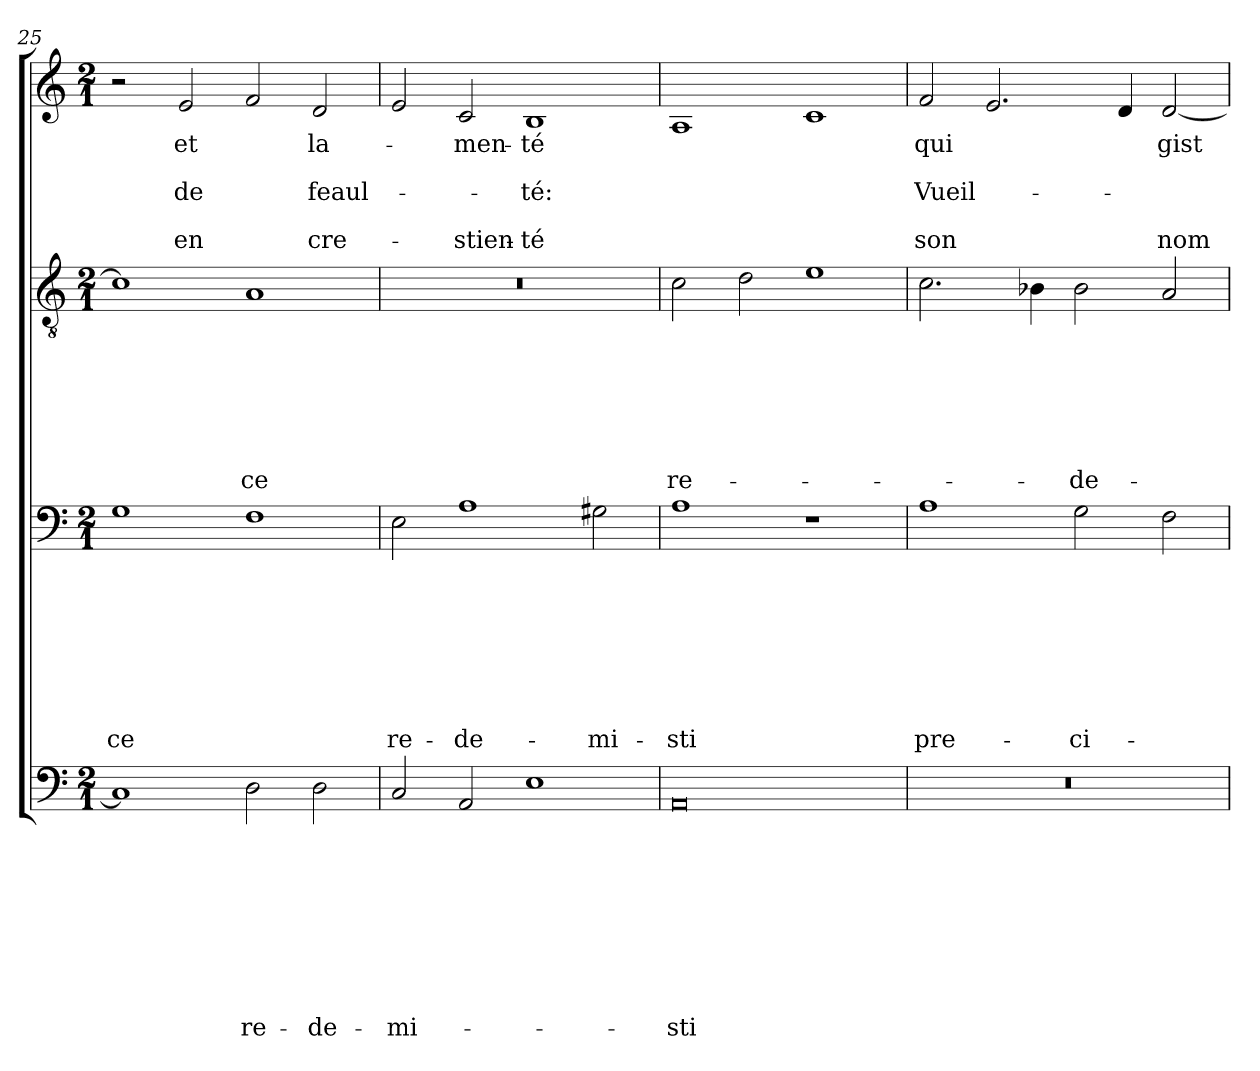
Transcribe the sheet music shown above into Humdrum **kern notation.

**kern	**text	**text	**text	**text	**text	**text	**text	**text	**text	**kern	**text	**text	**text	**text	**text	**text	**text	**text	**kern	**text	**text	**text	**text	**text	**text	**text	**kern	**text	**text	**text	**text	**text
*part4	*part4	*part4	*part4	*part4	*part4	*part4	*part4	*part4	*part4	*part3	*part3	*part3	*part3	*part3	*part3	*part3	*part3	*part3	*part2	*part2	*part2	*part2	*part2	*part2	*part2	*part2	*part1	*part1	*part1	*part1	*part1	*part1
*staff4	*staff4	*staff4	*staff4	*staff4	*staff4	*staff4	*staff4	*staff4	*staff4	*staff3	*staff3	*staff3	*staff3	*staff3	*staff3	*staff3	*staff3	*staff3	*staff2	*staff2	*staff2	*staff2	*staff2	*staff2	*staff2	*staff2	*staff1	*staff1	*staff1	*staff1	*staff1	*staff1
*clefF4	*	*	*	*	*	*	*	*	*	*clefF4	*	*	*	*	*	*	*	*	*clefGv2	*	*	*	*	*	*	*	*clefG2	*	*	*	*	*
*k[]	*	*	*	*	*	*	*	*	*	*k[]	*	*	*	*	*	*	*	*	*k[]	*	*	*	*	*	*	*	*k[]	*	*	*	*	*
*C:	*	*	*	*	*	*	*	*	*	*C:	*	*	*	*	*	*	*	*	*C:	*	*	*	*	*	*	*	*C:	*	*	*	*	*
*M2/1	*	*	*	*	*	*	*	*	*	*M2/1	*	*	*	*	*	*	*	*	*M2/1	*	*	*	*	*	*	*	*M2/1	*	*	*	*	*
=25	=25	=25	=25	=25	=25	=25	=25	=25	=25	=25	=25	=25	=25	=25	=25	=25	=25	=25	=25	=25	=25	=25	=25	=25	=25	=25	=25	=25	=25	=25	=25	=25
!	!	!	!	!	!	!	!	!	!	!	!	!	!	!	!	!	!	!LO:LY:b	!	!	!	!	!	!	!	!	!	!	!	!	!	!
1C]	.	.	.	.	.	.	.	.	.	1G	.	.	.	.	.	.	.	-ce	1c]	.	.	.	.	.	.	.	2r	.	.	.	.	.
!	!	!	!	!	!	!	!	!	!	!	!	!	!	!	!	!	!	!	!	!	!	!	!	!	!	!	!	!LO:LY:b	!	!LO:LY:b	!	!LO:LY:b
.	.	.	.	.	.	.	.	.	.	.	.	.	.	.	.	.	.	.	.	.	.	.	.	.	.	.	2e/	et	.	de	.	en
!	!	!	!	!	!	!	!	!	!LO:LY:b	!	!	!	!	!	!	!	!	!	!	!	!	!	!	!	!	!LO:LY:b	!	!	!	!	!	!
2D\	.	.	.	.	.	.	.	.	re-	1F	.	.	.	.	.	.	.	.	1A	.	.	.	.	.	.	-ce	2f/	.	.	.	.	.
!	!	!	!	!	!	!	!	!	!LO:LY:b	!	!	!	!	!	!	!	!	!	!	!	!	!	!	!	!	!	!	!LO:LY:b	!	!LO:LY:b	!	!LO:LY:b
2D\	.	.	.	.	.	.	.	.	-de-	.	.	.	.	.	.	.	.	.	.	.	.	.	.	.	.	.	2d/	la-	.	feaul-	.	cre-
!!LO:LB:g=z
=26	=26	=26	=26	=26	=26	=26	=26	=26	=26	=26	=26	=26	=26	=26	=26	=26	=26	=26	=26	=26	=26	=26	=26	=26	=26	=26	=26	=26	=26	=26	=26	=26
!	!	!	!	!	!	!	!	!	!LO:LY:b	!	!	!	!	!	!	!	!	!LO:LY:b	!	!	!	!	!	!	!	!	!	!	!	!	!	!
2C/	.	.	.	.	.	.	.	.	-mi-	2E\	.	.	.	.	.	.	.	re-	0r	.	.	.	.	.	.	.	2e/	.	.	.	.	.
!	!	!	!	!	!	!	!	!	!	!	!	!	!	!	!	!	!	!LO:LY:b	!	!	!	!	!	!	!	!	!	!LO:LY:b	!	!	!	!LO:LY:b
2AA/	.	.	.	.	.	.	.	.	.	1A	.	.	.	.	.	.	.	-de-	.	.	.	.	.	.	.	.	2c/	-men-	.	.	.	-stien-
!	!	!	!	!	!	!	!	!	!	!	!	!	!	!	!	!	!	!	!	!	!	!	!	!	!	!	!	!LO:LY:b	!	!LO:LY:b	!	!LO:LY:b
1E	.	.	.	.	.	.	.	.	.	.	.	.	.	.	.	.	.	.	.	.	.	.	.	.	.	.	1B	-té	.	-té:	.	-té
!	!	!	!	!	!	!	!	!	!	!	!	!	!	!	!	!	!	!LO:LY:b	!	!	!	!	!	!	!	!	!	!	!	!	!	!
.	.	.	.	.	.	.	.	.	.	2G#\	.	.	.	.	.	.	.	-mi-	.	.	.	.	.	.	.	.	.	.	.	.	.	.
=27	=27	=27	=27	=27	=27	=27	=27	=27	=27	=27	=27	=27	=27	=27	=27	=27	=27	=27	=27	=27	=27	=27	=27	=27	=27	=27	=27	=27	=27	=27	=27	=27
!	!	!	!	!	!	!	!	!	!LO:LY:b	!	!	!	!	!	!	!	!	!LO:LY:b	!	!	!	!	!	!	!	!LO:LY:b	!	!	!	!	!	!
0AA	.	.	.	.	.	.	.	.	-sti	1A	.	.	.	.	.	.	.	-sti	2c\	.	.	.	.	.	.	re-	1A	.	.	.	.	.
.	.	.	.	.	.	.	.	.	.	.	.	.	.	.	.	.	.	.	2d\	.	.	.	.	.	.	.	.	.	.	.	.	.
.	.	.	.	.	.	.	.	.	.	1r	.	.	.	.	.	.	.	.	1e	.	.	.	.	.	.	.	1c	.	.	.	.	.
=28	=28	=28	=28	=28	=28	=28	=28	=28	=28	=28	=28	=28	=28	=28	=28	=28	=28	=28	=28	=28	=28	=28	=28	=28	=28	=28	=28	=28	=28	=28	=28	=28
!	!	!	!	!	!	!	!	!	!	!	!	!	!	!	!	!	!	!LO:LY:b	!	!	!	!	!	!	!	!	!	!LO:LY:b	!	!LO:LY:b	!	!LO:LY:b
0r	.	.	.	.	.	.	.	.	.	1A	.	.	.	.	.	.	.	pre-	2.c\	.	.	.	.	.	.	.	2f/	qui	.	Vueil-	.	son
.	.	.	.	.	.	.	.	.	.	.	.	.	.	.	.	.	.	.	.	.	.	.	.	.	.	.	2.e/	.	.	.	.	.
.	.	.	.	.	.	.	.	.	.	.	.	.	.	.	.	.	.	.	4B-\	.	.	.	.	.	.	.	.	.	.	.	.	.
!	!	!	!	!	!	!	!	!	!	!	!	!	!	!	!	!	!	!LO:LY:b	!	!	!	!	!	!	!	!LO:LY:b	!	!	!	!	!	!
.	.	.	.	.	.	.	.	.	.	2G\	.	.	.	.	.	.	.	-ci-	2B-\	.	.	.	.	.	.	-de-	.	.	.	.	.	.
.	.	.	.	.	.	.	.	.	.	.	.	.	.	.	.	.	.	.	.	.	.	.	.	.	.	.	4d/	.	.	.	.	.
!	!	!	!	!	!	!	!	!	!	!	!	!	!	!	!	!	!	!	!	!	!	!	!	!	!	!	!	!LO:LY:b	!	!	!	!LO:LY:b
.	.	.	.	.	.	.	.	.	.	2F\	.	.	.	.	.	.	.	.	2A/	.	.	.	.	.	.	.	[2d/	gist	.	.	.	nom
=	=	=	=	=	=	=	=	=	=	=	=	=	=	=	=	=	=	=	=	=	=	=	=	=	=	=	=	=	=	=	=	=
*-	*-	*-	*-	*-	*-	*-	*-	*-	*-	*-	*-	*-	*-	*-	*-	*-	*-	*-	*-	*-	*-	*-	*-	*-	*-	*-	*-	*-	*-	*-	*-	*-
